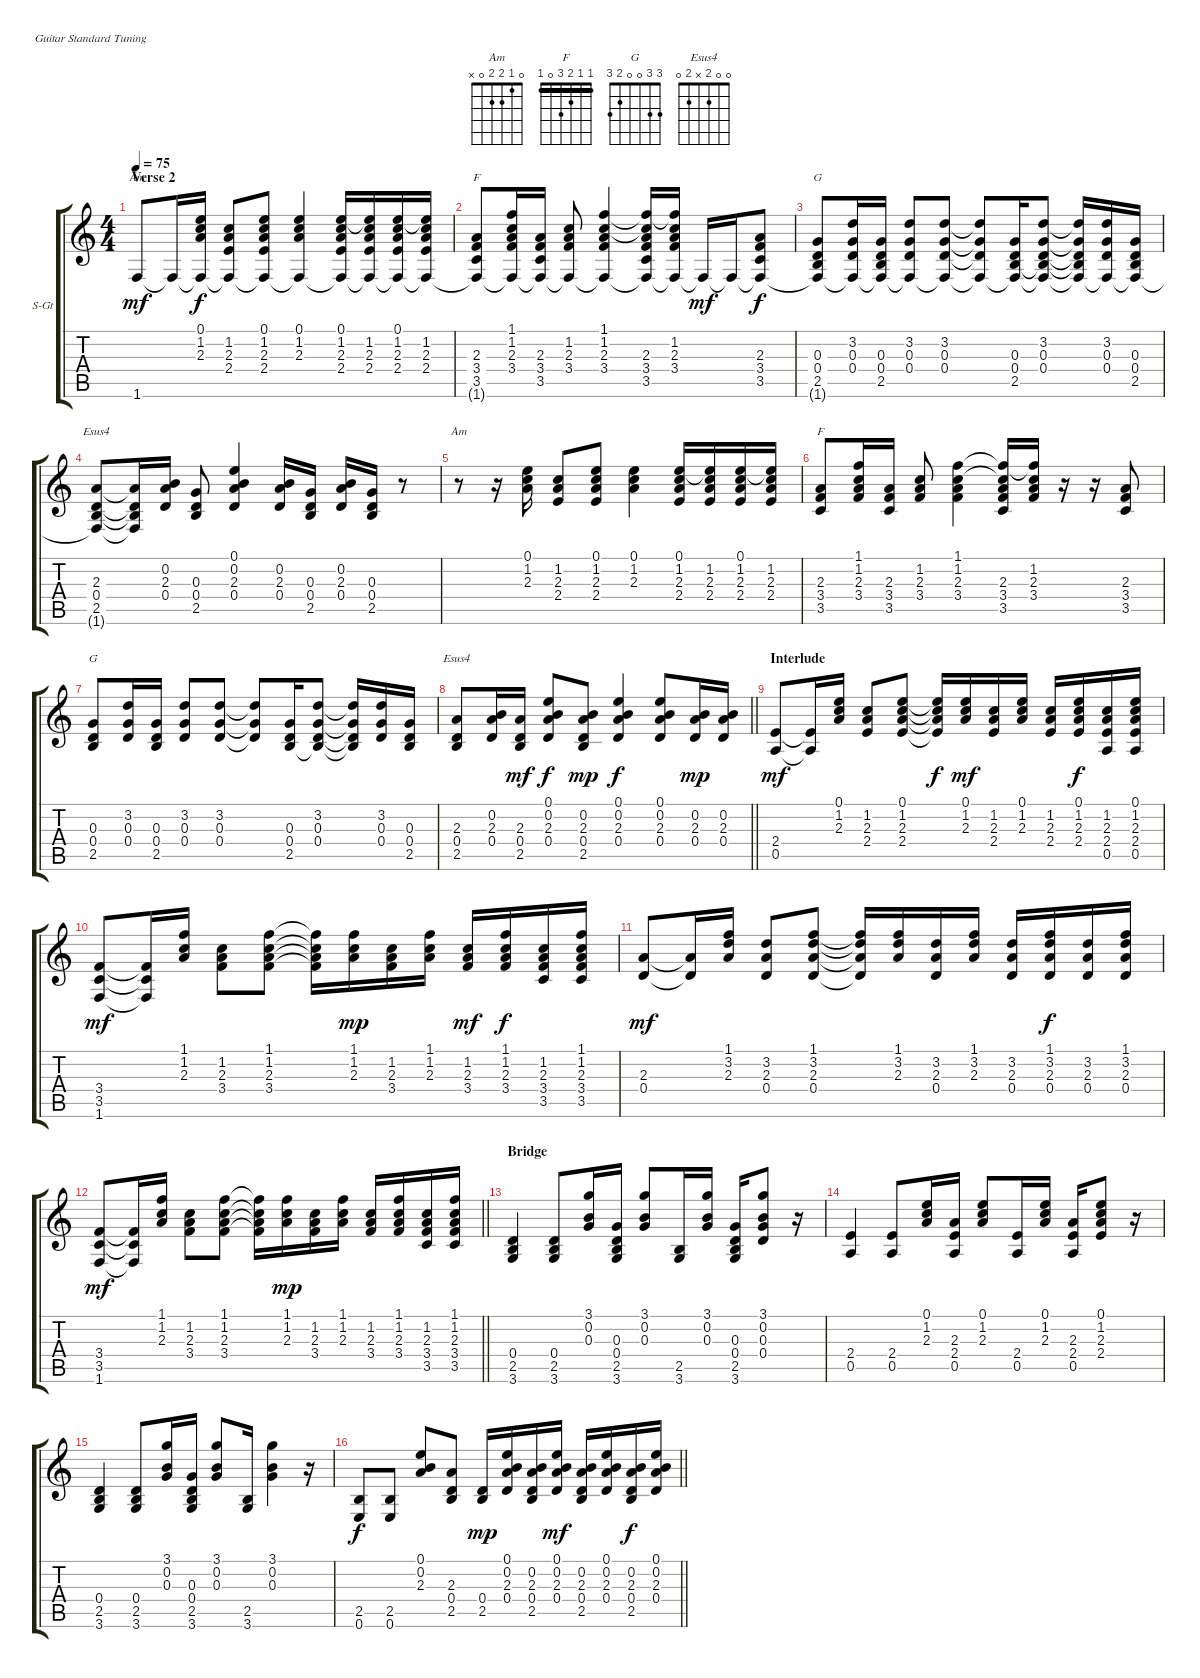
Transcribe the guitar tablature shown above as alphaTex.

\bracketExtendMode groupsimilarinstruments
\firstSystemTrackNameOrientation horizontal
\otherSystemsTrackNameOrientation horizontal
\track ("Guitar 1. (acous.)" "S-Gt") {instrument acousticguitarsteel}
\staff {score tabs}
\tuning (E4 B3 G3 D3 A2 E2)
\chord ("Am" 0 1 2 2 0 x)
\chord ("F" 1 1 2 3 0 1) {barre 1}
\chord ("G" 3 3 0 0 2 3)
\chord ("Esus4" 0 0 2 x 2 0)
\ts (4 4)
\section ("" "Verse 2")
\tempo 75
\clef g2
\ks c
1.6{t}.8{ch "Am" dy mf} 1.6{t}.16 (0.1 1.2 2.3 1.6{t}).16{dy f} (1.2 2.3 2.4 1.6{t}).8 (0.1 1.2 2.3 2.4 1.6{t}).8 (0.1 1.2 2.3 1.6{t}).4 (0.1 1.2 2.3 2.4 1.6{t}).16 (0.1{t} 1.2 2.3 2.4 1.6{t}).16 (0.1 1.2 2.3 2.4 1.6{t}).16 (0.1{t} 1.2 2.3 2.4 1.6{t}).16 |
(2.3 3.4 3.5 1.6{t}).8{ch "F"} (1.1 1.2 2.3 3.4 1.6{t}).16 (2.3 3.4 3.5 1.6{t}).16 (1.2 2.3 3.4 1.6{t}).8 (1.1 1.2 2.3 3.4 1.6{t}).4 (1.1{t} 1.2{t} 2.3 3.4 3.5 1.6{t}).16 (1.1{t} 1.2 2.3 3.4 1.6{t}).16 1.6{t}.16{dy mf} 1.6{t}.16 (2.3 3.4 3.5 1.6{t}).8{dy f} |
(0.3 0.4 2.5 1.6{t}).8{ch "G"} (3.2 0.3 0.4 1.6{t}).16 (0.3 0.4 2.5 1.6{t}).16 (3.2 0.3 0.4 1.6{t}).8 (3.2 0.3 0.4 1.6{t}).8 (3.2{t} 0.3{t} 0.4{t} 1.6{t}).8 (0.3 0.4 2.5 1.6{t}).16 (3.2 0.3 0.4 2.5{t} 1.6{t}).8 (3.2{t} 0.3{t} 0.4{t} 2.5{t} 1.6{t}).16 (3.2 0.3 0.4 1.6{t}).16 (0.3 0.4 2.5 1.6{t}).16 |
(2.3 0.4 2.5 1.6{t}).8{ch "Esus4"} (2.3{t} 0.4{t} 2.5{t} 1.6{t}).16 (0.2 2.3 0.4).16 (0.3 0.4 2.5).8 (0.1 0.2 2.3 0.4).4 (0.2 2.3 0.4).16 (0.3 0.4 2.5).16 (0.2 2.3 0.4).16 (0.3 0.4 2.5).16 r.8 |
r.8{ch "Am"} r.16 (0.1 1.2 2.3).16 (1.2 2.3 2.4).8 (0.1 1.2 2.3 2.4).8 (0.1 1.2 2.3).4 (0.1 1.2 2.3 2.4).16 (0.1{t} 1.2 2.3 2.4).16 (0.1 1.2 2.3 2.4).16 (0.1{t} 1.2 2.3 2.4).16 |
(2.3 3.4 3.5).8{ch "F"} (1.1 1.2 2.3 3.4).16 (2.3 3.4 3.5).16 (1.2 2.3 3.4).8 (1.1 1.2 2.3 3.4).4 (1.1{t} 1.2{t} 2.3 3.4 3.5).16 (1.1{t} 1.2 2.3 3.4).16 r.16 r.16 (2.3 3.4 3.5).8 |
(0.3 0.4 2.5).8{ch "G"} (3.2 0.3 0.4).16 (0.3 0.4 2.5).16 (3.2 0.3 0.4).8 (3.2 0.3 0.4).8 (3.2{t} 0.3{t} 0.4{t}).8 (0.3 0.4 2.5).16 (3.2 0.3 0.4 2.5{t}).8 (3.2{t} 0.3{t} 0.4{t} 2.5{t}).16 (3.2 0.3 0.4).16 (0.3 0.4 2.5).16 |
\barLineRight lightlight
(2.3 0.4 2.5).8{ch "Esus4"} (0.2 2.3 0.4).16 (2.3 0.4 2.5).16{dy mf} (0.1 0.2 2.3 0.4).8{dy f} (0.2 2.3 0.4 2.5).8{dy mp} (0.1 0.2 2.3 0.4).4{dy f} (0.1 0.2 2.3 0.4).8 (0.2 2.3 0.4).16{dy mp} (0.2 2.3 0.4).16 |
\section ("" "Interlude")
(2.4 0.5).8{dy mf} (2.4{t} 0.5{t}).16 (0.1 1.2 2.3).16 (1.2 2.3 2.4).8 (0.1 1.2 2.3 2.4).8 (0.1{t} 1.2{t} 2.3{t} 2.4{t}).16{dy f} (0.1 1.2 2.3).16{dy mf} (1.2 2.3 2.4).16 (0.1 1.2 2.3).16 (1.2 2.3 2.4).16 (0.1 1.2 2.3 2.4).16{dy f} (1.2 2.3 2.4 0.5).16 (0.1 1.2 2.3 2.4 0.5).16 |
(3.4 3.5 1.6).8{dy mf} (3.4{t} 3.5{t} 1.6{t}).16 (1.1 1.2 2.3).16 (1.2 2.3 3.4).8 (1.1 1.2 2.3 3.4).8 (1.1{t} 1.2{t} 2.3{t} 3.4{t}).16 (1.1 1.2 2.3).16{dy mp} (1.2 2.3 3.4).16 (1.1 1.2 2.3).16 (1.2 2.3 3.4).16{dy mf} (1.1 1.2 2.3 3.4).16{dy f} (1.2 2.3 3.4 3.5).16 (1.1 1.2 2.3 3.4 3.5).16 |
(2.3 0.4).8{dy mf} (2.3{t} 0.4{t}).16 (1.1 3.2 2.3).16 (3.2 2.3 0.4).8 (1.1 3.2 2.3 0.4).8 (1.1{t} 3.2{t} 2.3{t} 0.4{t}).16 (1.1 3.2 2.3).16 (3.2 2.3 0.4).16 (1.1 3.2 2.3).16 (3.2 2.3 0.4).16 (1.1 3.2 2.3 0.4).16{dy f} (3.2 2.3 0.4).16 (1.1 3.2 2.3 0.4).16 |
\barLineRight lightlight
(3.4 3.5 1.6).8{dy mf} (3.4{t} 3.5{t} 1.6{t}).16 (1.1 1.2 2.3).16 (1.2 2.3 3.4).8 (1.1 1.2 2.3 3.4).8 (1.1{t} 1.2{t} 2.3{t} 3.4{t}).16 (1.1 1.2 2.3).16{dy mp} (1.2 2.3 3.4).16 (1.1 1.2 2.3).16 (1.2 2.3 3.4).16 (1.1 1.2 2.3 3.4).16 (1.2 2.3 3.4 3.5).16 (1.1 1.2 2.3 3.4 3.5).16 |
\section ("" "Bridge")
(0.4 2.5 3.6).4 (0.4 2.5 3.6).8 (3.1 0.2 0.3).16 (0.3 0.4 2.5 3.6).16 (3.1 0.2 0.3).8 (2.5 3.6).16 (3.1 0.2 0.3).16 (0.3 0.4 2.5 3.6).16 (3.1 0.2 0.3 0.4).8 r.16 |
(2.4 0.5).4 (2.4 0.5).8 (0.1 1.2 2.3).16 (2.3 2.4 0.5).16 (0.1 1.2 2.3).8 (2.4 0.5).16 (0.1 1.2 2.3).16 (2.3 2.4 0.5).16 (0.1 1.2 2.3 2.4).8 r.16 |
(0.4 2.5 3.6).4 (0.4 2.5 3.6).8 (3.1 0.2 0.3).16 (0.3 0.4 2.5 3.6).16 (3.1 0.2 0.3).8 (2.5 3.6).16 (3.1 0.2 0.3).4 r.16 |
\barLineRight lightlight
(2.5 0.6).8{dy f} (2.5 0.6).8 (0.1 0.2 2.3).8 (2.3 0.4 2.5).8 (0.4 2.5).16{dy mp} (0.1 0.2 2.3 0.4).16 (0.2 2.3 0.4 2.5).16 (0.1 0.2 2.3 0.4).16{dy mf} (0.2 2.3 0.4 2.5).16 (0.1 0.2 2.3 0.4).16 (0.2 2.3 0.4 2.5).16{dy f} (0.1 0.2 2.3 0.4).16
